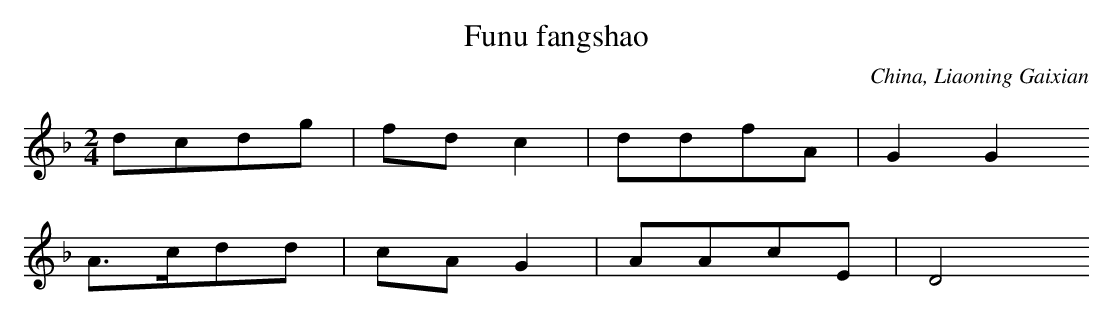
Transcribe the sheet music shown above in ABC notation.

X:1
T: Funu fangshao
O: China, Liaoning Gaixian
M: 2/4
L: 1/16
K: F
d2c2d2g2 | f2d2c4 | d2d2f2A2 | G4G4
A3cd2d2 | c2A2G4 | A2A2c2E2 | D8
